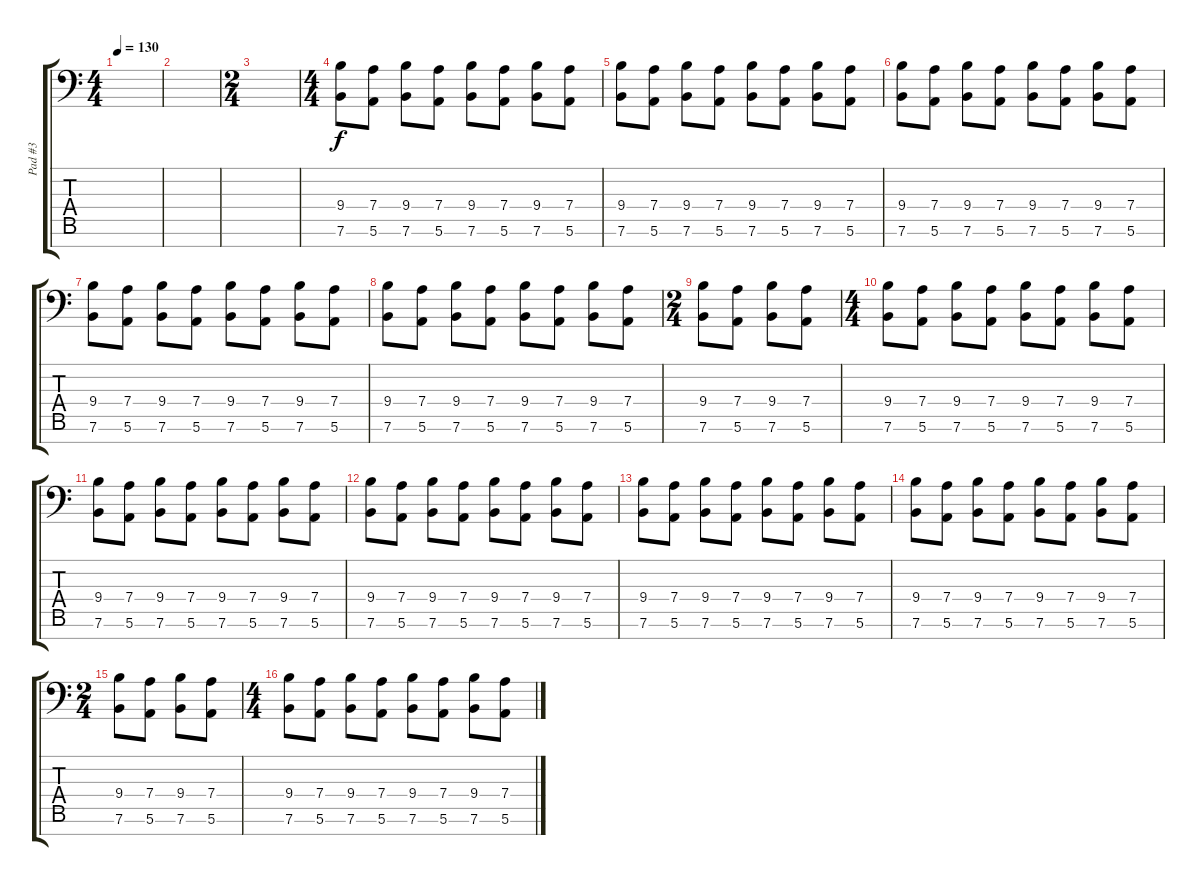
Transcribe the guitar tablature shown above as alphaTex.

\track ("Pad #3" "Pad #3") {instrument pad2warm}
\staff {score tabs}
\tuning (D4 A3 E3 D3 A2 E2 A1) {hide}
\ts (4 4)
\tempo 130
\clef f4
\ks c
|
|
\ts (2 4)
|
\ts (4 4)
(9.4 7.6).8{volume 5 instrument lead5charang} (7.4 5.6).8 (9.4 7.6).8 (7.4 5.6).8 (9.4 7.6).8 (7.4 5.6).8 (9.4 7.6).8 (7.4 5.6).8 |
(9.4 7.6).8 (7.4 5.6).8 (9.4 7.6).8 (7.4 5.6).8 (9.4 7.6).8 (7.4 5.6).8 (9.4 7.6).8 (7.4 5.6).8 |
(9.4 7.6).8 (7.4 5.6).8 (9.4 7.6).8 (7.4 5.6).8 (9.4 7.6).8 (7.4 5.6).8 (9.4 7.6).8 (7.4 5.6).8 |
(9.4 7.6).8 (7.4 5.6).8 (9.4 7.6).8 (7.4 5.6).8 (9.4 7.6).8 (7.4 5.6).8 (9.4 7.6).8 (7.4 5.6).8 |
(9.4 7.6).8 (7.4 5.6).8 (9.4 7.6).8 (7.4 5.6).8 (9.4 7.6).8 (7.4 5.6).8 (9.4 7.6).8 (7.4 5.6).8 |
\ts (2 4)
(9.4 7.6).8 (7.4 5.6).8 (9.4 7.6).8 (7.4 5.6).8 |
\ts (4 4)
(9.4 7.6).8 (7.4 5.6).8 (9.4 7.6).8 (7.4 5.6).8 (9.4 7.6).8 (7.4 5.6).8 (9.4 7.6).8 (7.4 5.6).8 |
(9.4 7.6).8 (7.4 5.6).8 (9.4 7.6).8 (7.4 5.6).8 (9.4 7.6).8 (7.4 5.6).8 (9.4 7.6).8 (7.4 5.6).8 |
(9.4 7.6).8 (7.4 5.6).8 (9.4 7.6).8 (7.4 5.6).8 (9.4 7.6).8 (7.4 5.6).8 (9.4 7.6).8 (7.4 5.6).8 |
(9.4 7.6).8 (7.4 5.6).8 (9.4 7.6).8 (7.4 5.6).8 (9.4 7.6).8 (7.4 5.6).8 (9.4 7.6).8 (7.4 5.6).8 |
(9.4 7.6).8 (7.4 5.6).8 (9.4 7.6).8 (7.4 5.6).8 (9.4 7.6).8 (7.4 5.6).8 (9.4 7.6).8 (7.4 5.6).8 |
\ts (2 4)
(9.4 7.6).8 (7.4 5.6).8 (9.4 7.6).8 (7.4 5.6).8 |
\ts (4 4)
(9.4 7.6).8 (7.4 5.6).8 (9.4 7.6).8 (7.4 5.6).8 (9.4 7.6).8 (7.4 5.6).8 (9.4 7.6).8 (7.4 5.6).8
